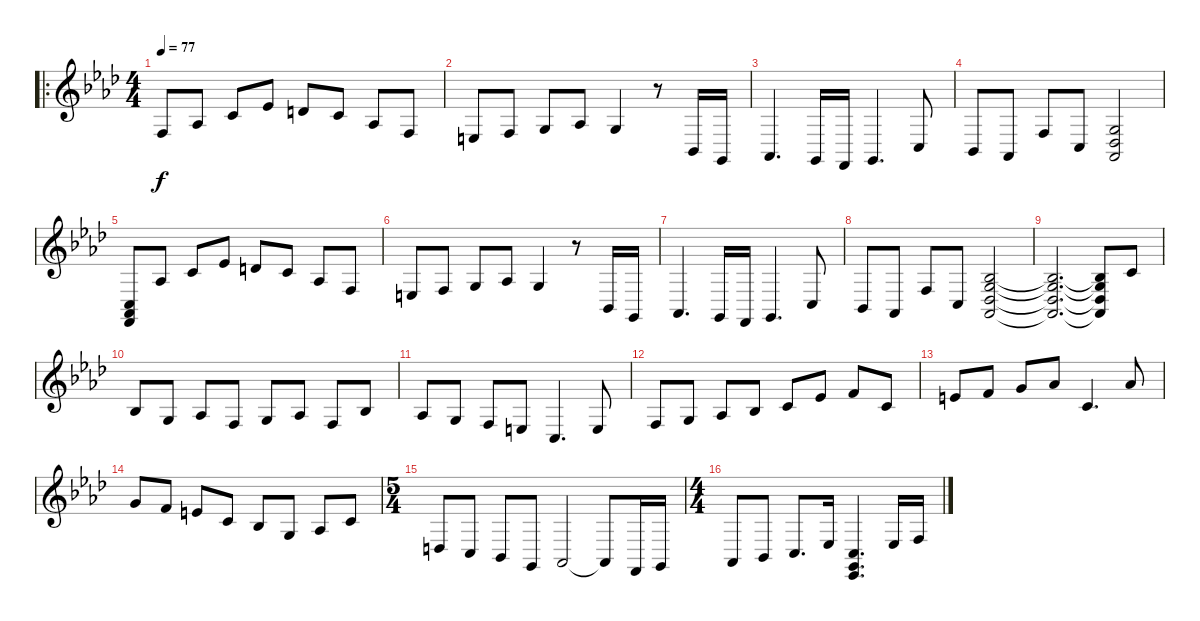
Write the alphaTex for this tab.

\track "" {instrument acousticgrandpiano}
\staff {score}
\tuning (E4 B3 G3 D3 A2 E2 B1) {hide}
\ro
\ts (4 4)
\tempo 77
\clef g2
\ks ab
3.4.8{dy f instrument acousticgrandpiano} 1.3.8 1.2.8 4.2.8 3.2.8 1.2.8 1.3.8 3.4.8 |
2.4.8 3.4.8 0.3.8 1.3.8 0.3.4 r.8 1.5.16 3.6.16 |
4.6.4{d} 3.6.16 1.6.16 3.6.4{d} 3.5.8 |
1.5.8 4.6.8 3.4.8 3.5.8 (0.3 4.5 4.6).2 |
(3.5 4.6 6.7).8 1.3.8 1.2.8 4.2.8 3.2.8 1.2.8 1.3.8 3.4.8 |
2.4.8 3.4.8 0.3.8 1.3.8 0.3.4 r.8 1.5.16 3.6.16 |
4.6.4{d} 3.6.16 1.6.16 3.6.4{d} 3.5.8 |
1.5.8 4.6.8 3.4.8 3.5.8 (0.3 8.4 4.5 4.6).2 |
(0.3{t} 8.4{t} 4.5{t} 4.6{t}).2{d} (0.3{t} 8.4{t} 4.5{t} 4.6{t}).8 1.2.8 |
3.3.8 0.3.8 1.3.8 3.4.8 0.3.8 1.3.8 3.4.8 3.3.8 |
1.3.8 0.3.8 3.4.8 2.4.8 3.5.4{d} 2.4.8 |
3.4.8 0.3.8 1.3.8 3.3.8 1.2.8 4.2.8 1.1.8 1.2.8 |
5.2.8 1.1.8 3.1.8 4.1.8 1.2.4{d} 4.1.8 |
3.1.8 1.1.8 5.2.8 1.2.8 3.3.8 0.3.8 1.3.8 1.2.8 |
\ts (5 4)
5.5.8 3.5.8 1.5.8 3.6.8 4.6.2 4.6{t}.8 1.6.16 3.6.16 |
\ts (4 4)
4.6.8 1.5.8 3.5.8{d} 1.4.16 (3.5 3.6 4.7).4{d} 1.4.16 3.4.16
